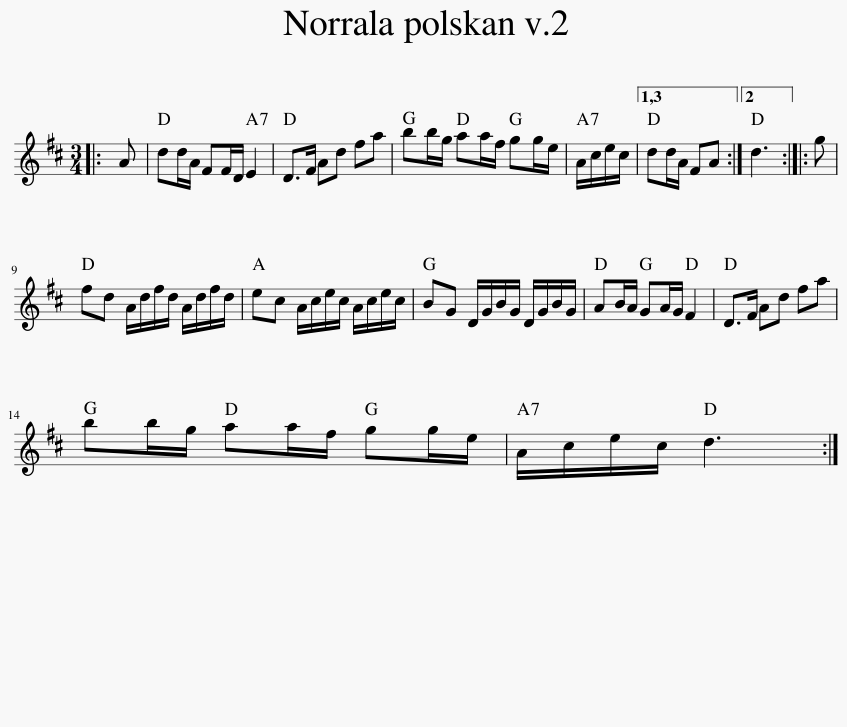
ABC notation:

X:1
L:1/8
M:3/4
I:linebreak $
K:D
V:1 treble
V:1
|: A | dd/A/ FF/D/ E2 | D>F Ad fa | bb/g/ aa/f/ gg/e/ | A/c/e/c/ |1,3 %5
 dd/A/ FA :|2 d3 :: g |$ fd A/d/f/d/ A/d/f/d/ | ec A/c/e/c/ A/c/e/c/ | %10
 BG D/G/B/G/ D/G/B/G/ | AB/A/ GA/G/ F2 | D>F Ad fa |$ bb/g/ aa/f/ gg/e/ | A/c/e/c/ d3 :| %15
